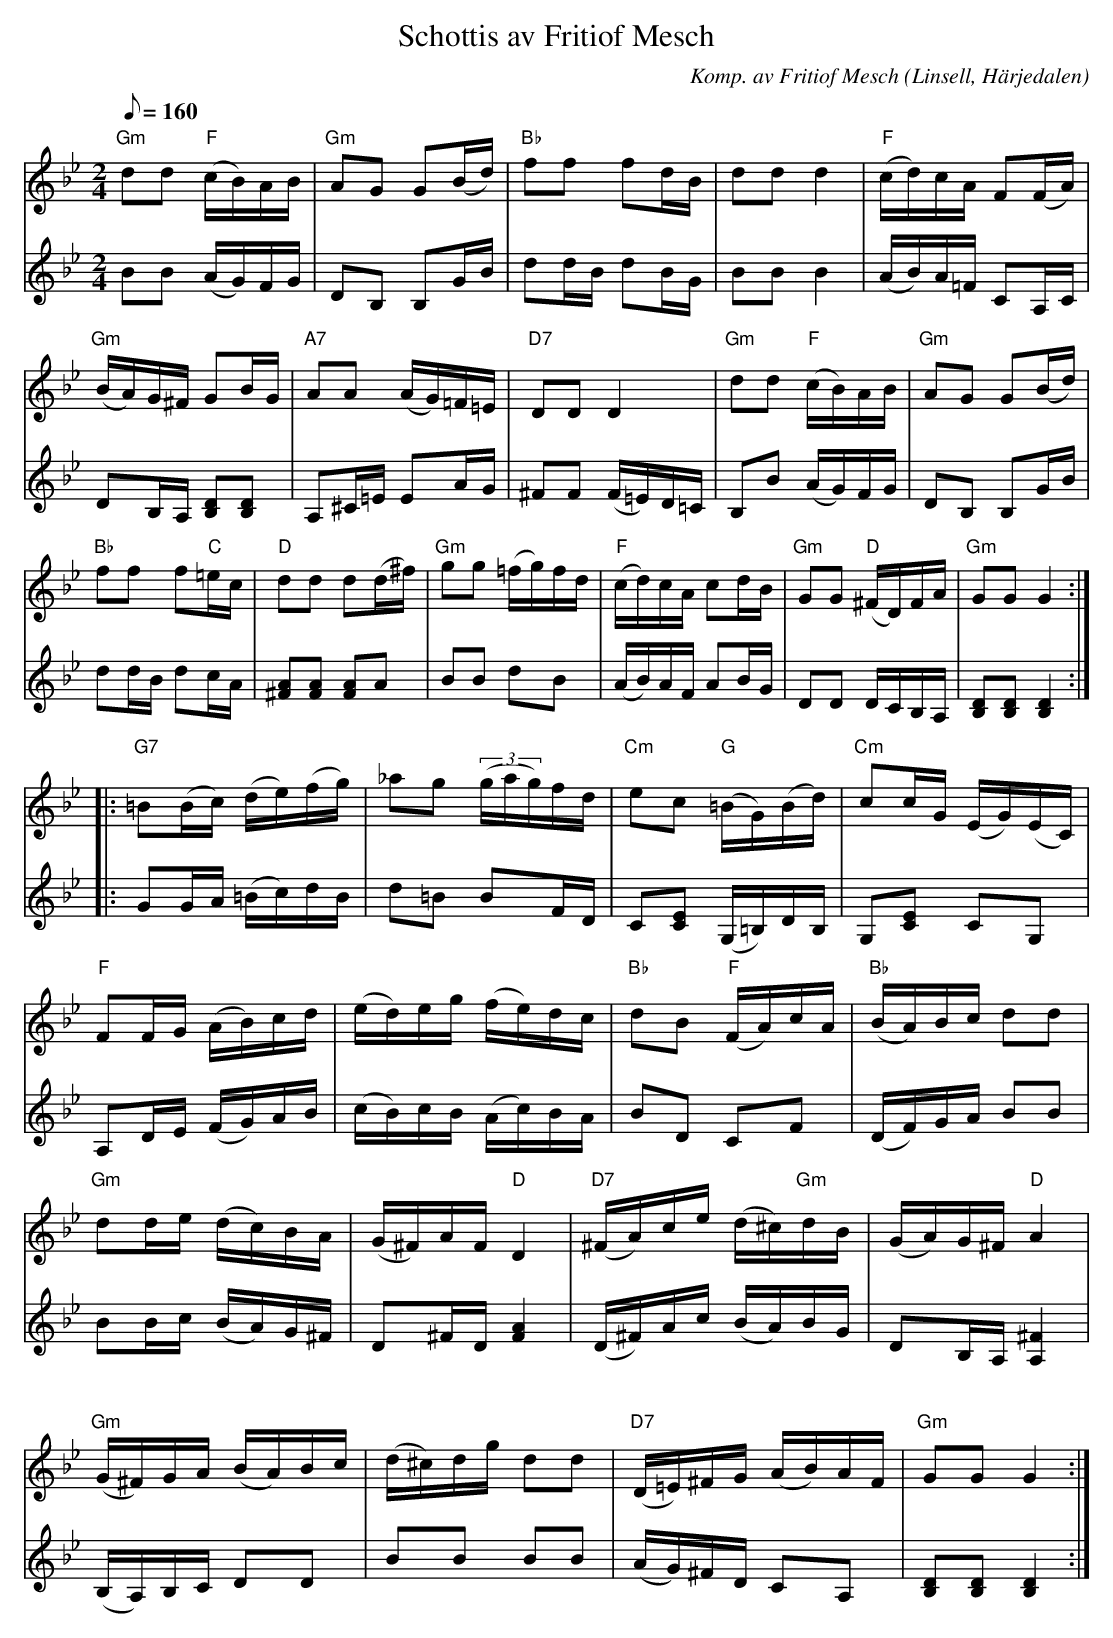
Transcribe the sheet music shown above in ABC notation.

X:1
T:Schottis av Fritiof Mesch
O:Linsell, Härjedalen
M:2/4
L:1/16
Q:1/8=160
C:Komp. av Fritiof Mesch
K:Gm
V:1
"Gm"d2d2 "F"(cB)AB|"Gm"A2G2 G2(Bd)|"Bb"f2f2 f2dB| d2d2 d4|"F"(cd)cA F2(FA)|!
"Gm"(BA)G^F G2BG|"A7"A2A2 (AG)=F=E|"D7"D2D2 D4|"Gm"d2d2 "F"(cB)AB|"Gm"A2G2 G2(Bd)|!
"Bb"f2f2 f2"C"=ec|"D"d2d2 d2(d^f)|"Gm"g2g2 (=fg)fd|"F"(cd)cA c2dB|"Gm"G2G2 "D"(^FD)FA|"Gm"G2G2 G4::!
"G7"=B2(Bc) (de)(fg)|_a2g2 ((3gag)fd|"Cm"e2c2 "G"(=BG)(Bd)|"Cm"c2cG (EG)(EC)|!
"F"F2FG (AB)cd|(ed)eg (fe)dc|"Bb"d2B2 "F"(FA)cA|"Bb"(BA)Bc d2d2|!
"Gm"d2de (dc)BA|(G^F)AF "D"D4|"D7"(^FA)ce (d^c)"Gm"dB|(GA)G^F "D"A4|!
"Gm"(G^F)GA (BA)Bc|(d^c)dg  d2d2|"D7"(D=E)^FG (AB)AF|"Gm"G2G2 G4:|]
V:2
B2B2 (AG)FG|D2B,2 B,2GB|d2dB d2BG|B2B2B4|(AB)A=F C2A,C|!
D2B,A, [B,2D2][B,2D2]|A,2^C=E E2AG|^F2F2 (F=E)D=C|B,2B2 (AG)FG|D2B,2 B,2GB|!
d2dB d2cA|[^F2A2][F2A2] [F2A2]A2|B2B2 d2B2|(AB)AF A2BG|D2D2 DCB,A,|[B,2D2][B,2D2] [B,4D4]::!
G2GA (=Bc)dB|d2=B2 B2FD|C2[C2E2] (G,=B,)DB,|G,2[C2E2] C2G,2|!
A,2DE (FG)AB|(cB)cB (Ac)BA|B2D2 C2F2|(DF)GA B2B2|!
B2Bc (BA)G^F|D2^FD [F4A4]|(D^F)Ac (BA)BG|D2B,A, [A,4^F4]|!
(B,A,)B,C D2D2|B2B2 B2B2|(AG)^FD C2A,2|[B,2D2][B,2D2] [B,4D4]:|
